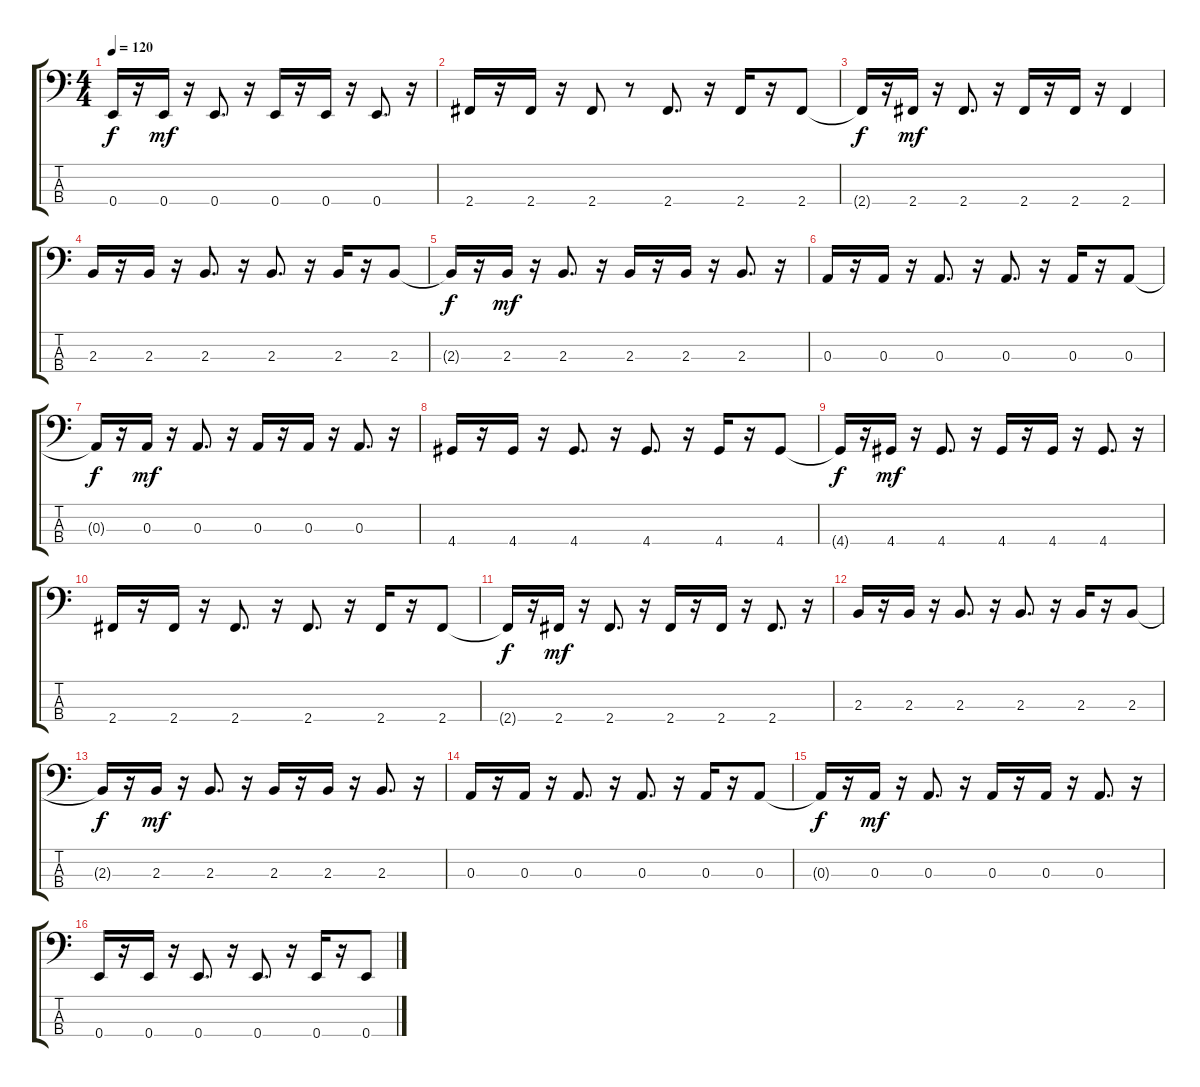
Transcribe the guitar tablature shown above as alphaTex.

\track "" {instrument electricbasspick}
\staff {score tabs}
\tuning (G2 D2 A1 E1) {hide}
\ts (4 4)
\tempo 120
\clef f4
\ks c
0.4{t}.16{dy f} r.16 0.4.16{dy mf} r.16 0.4.8{d} r.16 0.4.16 r.16 0.4.16 r.16 0.4.8{d} r.16 |
2.4.16 r.16 2.4.16 r.16 2.4.8 r.8 2.4.8{d} r.16 2.4.16 r.16 2.4.8 |
2.4{t}.16{dy f} r.16 2.4.16{dy mf} r.16 2.4.8{d} r.16 2.4.16 r.16 2.4.16 r.16 2.4.4 |
2.3.16 r.16 2.3.16 r.16 2.3.8{d} r.16 2.3.8{d} r.16 2.3.16 r.16 2.3.8 |
2.3{t}.16{dy f} r.16 2.3.16{dy mf} r.16 2.3.8{d} r.16 2.3.16 r.16 2.3.16 r.16 2.3.8{d} r.16 |
0.3.16 r.16 0.3.16 r.16 0.3.8{d} r.16 0.3.8{d} r.16 0.3.16 r.16 0.3.8 |
0.3{t}.16{dy f} r.16 0.3.16{dy mf} r.16 0.3.8{d} r.16 0.3.16 r.16 0.3.16 r.16 0.3.8{d} r.16 |
4.4.16 r.16 4.4.16 r.16 4.4.8{d} r.16 4.4.8{d} r.16 4.4.16 r.16 4.4.8 |
4.4{t}.16{dy f} r.16 4.4.16{dy mf} r.16 4.4.8{d} r.16 4.4.16 r.16 4.4.16 r.16 4.4.8{d} r.16 |
2.4.16 r.16 2.4.16 r.16 2.4.8{d} r.16 2.4.8{d} r.16 2.4.16 r.16 2.4.8 |
2.4{t}.16{dy f} r.16 2.4.16{dy mf} r.16 2.4.8{d} r.16 2.4.16 r.16 2.4.16 r.16 2.4.8{d} r.16 |
2.3.16 r.16 2.3.16 r.16 2.3.8{d} r.16 2.3.8{d} r.16 2.3.16 r.16 2.3.8 |
2.3{t}.16{dy f} r.16 2.3.16{dy mf} r.16 2.3.8{d} r.16 2.3.16 r.16 2.3.16 r.16 2.3.8{d} r.16 |
0.3.16 r.16 0.3.16 r.16 0.3.8{d} r.16 0.3.8{d} r.16 0.3.16 r.16 0.3.8 |
0.3{t}.16{dy f} r.16 0.3.16{dy mf} r.16 0.3.8{d} r.16 0.3.16 r.16 0.3.16 r.16 0.3.8{d} r.16 |
0.4.16 r.16 0.4.16 r.16 0.4.8{d} r.16 0.4.8{d} r.16 0.4.16 r.16 0.4.8
